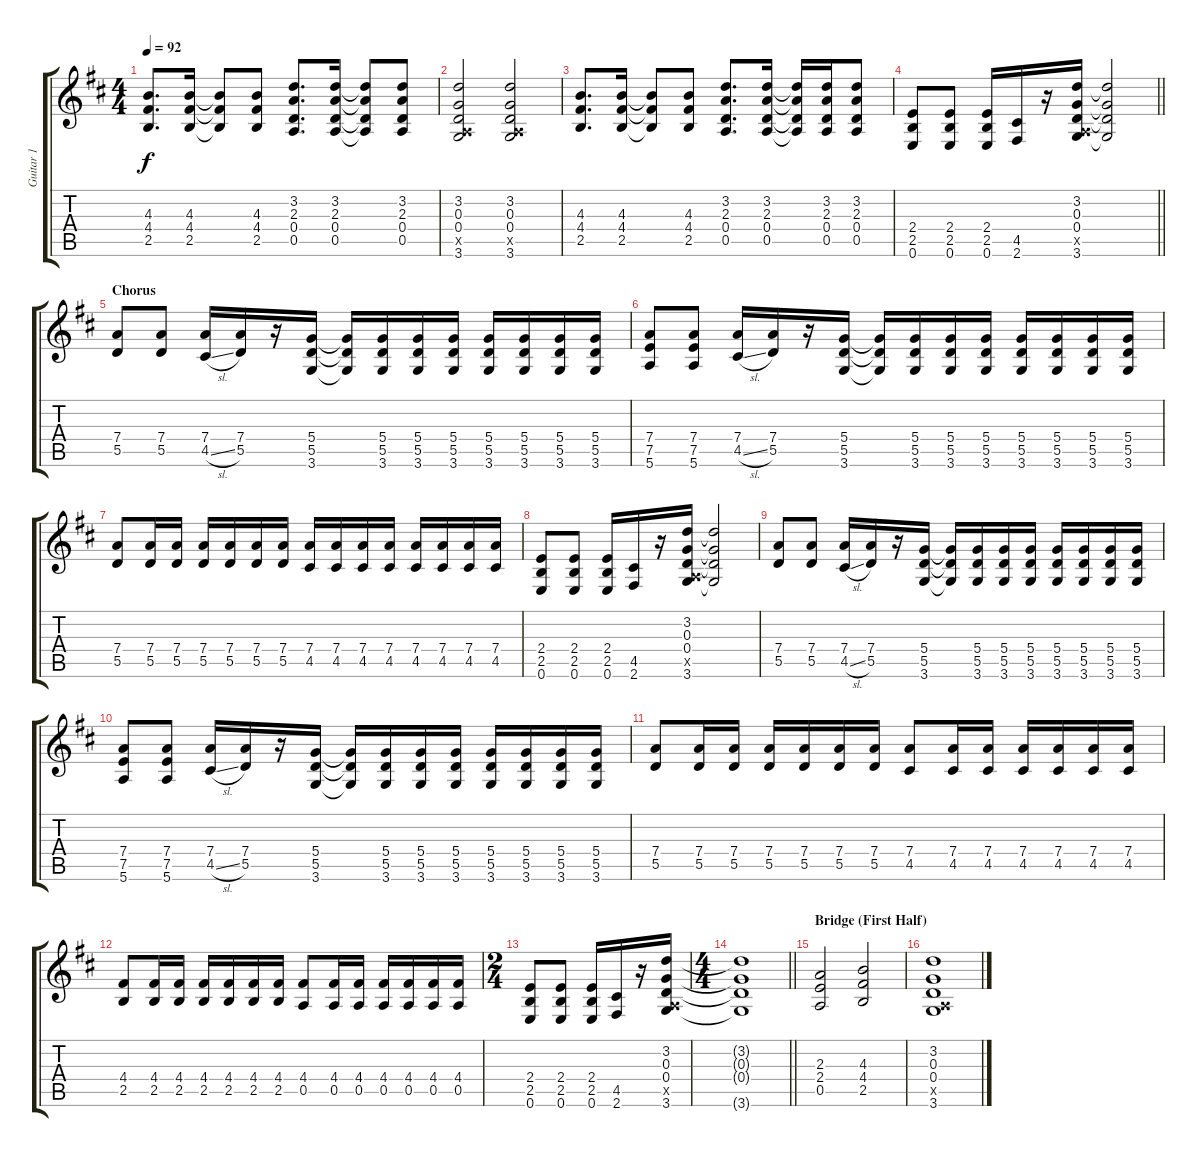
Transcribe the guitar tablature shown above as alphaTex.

\track ("Guitar 1" "Guitar 1") {instrument overdrivenguitar}
\staff {score tabs}
\tuning (E4 B3 G3 D3 A2 E2) {hide}
\ts (4 4)
\tempo 92
\clef g2
\ks d
(4.3 4.4 2.5).8{d dy f} (4.3 4.4 2.5).16 (4.3{t} 4.4{t} 2.5{t}).8 (4.3 4.4 2.5).8 (3.2 2.3 0.4 0.5).8{d} (3.2 2.3 0.4 0.5).16 (3.2{t} 2.3{t} 0.4{t} 0.5{t}).8 (3.2 2.3 0.4 0.5).8 |
(3.2 0.3 0.4 0.5{x} 3.6).2 (3.2 0.3 0.4 0.5{x} 3.6).2 |
(4.3 4.4 2.5).8{d} (4.3 4.4 2.5).16 (4.3{t} 4.4{t} 2.5{t}).8 (4.3 4.4 2.5).8 (3.2 2.3 0.4 0.5).8{d} (3.2 2.3 0.4 0.5).16 (3.2{t} 2.3{t} 0.4{t} 0.5{t}).16 (3.2 2.3 0.4 0.5).16 (3.2 2.3 0.4 0.5).8 |
\barLineRight lightlight
(2.4 2.5 0.6).8 (2.4 2.5 0.6).8 (2.4 2.5 0.6).16 (4.5 2.6).16 r.16 (3.2 0.3 0.4 0.5{x} 3.6).16 (3.2{t} 0.3{t} 0.4{t} 3.6{t}).2 |
\section ("" "Chorus")
(7.4 5.5).8 (7.4 5.5).8 (7.4 4.5{sl}).16 (7.4 5.5).16 r.16 (5.4 5.5 3.6).16 (5.4{t} 5.5{t} 3.6{t}).16 (5.4 5.5 3.6).16 (5.4 5.5 3.6).16 (5.4 5.5 3.6).16 (5.4 5.5 3.6).16 (5.4 5.5 3.6).16 (5.4 5.5 3.6).16 (5.4 5.5 3.6).16 |
(7.4 7.5 5.6).8 (7.4 7.5 5.6).8 (7.4 4.5{sl}).16 (7.4 5.5).16 r.16 (5.4 5.5 3.6).16 (5.4{t} 5.5{t} 3.6{t}).16 (5.4 5.5 3.6).16 (5.4 5.5 3.6).16 (5.4 5.5 3.6).16 (5.4 5.5 3.6).16 (5.4 5.5 3.6).16 (5.4 5.5 3.6).16 (5.4 5.5 3.6).16 |
(7.4 5.5).8 (7.4 5.5).16 (7.4 5.5).16 (7.4 5.5).16 (7.4 5.5).16 (7.4 5.5).16 (7.4 5.5).16 (7.4 4.5).16 (7.4 4.5).16 (7.4 4.5).16 (7.4 4.5).16 (7.4 4.5).16 (7.4 4.5).16 (7.4 4.5).16 (7.4 4.5).16 |
(2.4 2.5 0.6).8 (2.4 2.5 0.6).8 (2.4 2.5 0.6).16 (4.5 2.6).16 r.16 (3.2 0.3 0.4 0.5{x} 3.6).16 (3.2{t} 0.3{t} 0.4{t} 3.6{t}).2 |
(7.4 5.5).8 (7.4 5.5).8 (7.4 4.5{sl}).16 (7.4 5.5).16 r.16 (5.4 5.5 3.6).16 (5.4{t} 5.5{t} 3.6{t}).16 (5.4 5.5 3.6).16 (5.4 5.5 3.6).16 (5.4 5.5 3.6).16 (5.4 5.5 3.6).16 (5.4 5.5 3.6).16 (5.4 5.5 3.6).16 (5.4 5.5 3.6).16 |
(7.4 7.5 5.6).8 (7.4 7.5 5.6).8 (7.4 4.5{sl}).16 (7.4 5.5).16 r.16 (5.4 5.5 3.6).16 (5.4{t} 5.5{t} 3.6{t}).16 (5.4 5.5 3.6).16 (5.4 5.5 3.6).16 (5.4 5.5 3.6).16 (5.4 5.5 3.6).16 (5.4 5.5 3.6).16 (5.4 5.5 3.6).16 (5.4 5.5 3.6).16 |
(7.4 5.5).8 (7.4 5.5).16 (7.4 5.5).16 (7.4 5.5).16 (7.4 5.5).16 (7.4 5.5).16 (7.4 5.5).16 (7.4 4.5).8 (7.4 4.5).16 (7.4 4.5).16 (7.4 4.5).16 (7.4 4.5).16 (7.4 4.5).16 (7.4 4.5).16 |
(4.4 2.5).8 (4.4 2.5).16 (4.4 2.5).16 (4.4 2.5).16 (4.4 2.5).16 (4.4 2.5).16 (4.4 2.5).16 (4.4 0.5).8 (4.4 0.5).16 (4.4 0.5).16 (4.4 0.5).16 (4.4 0.5).16 (4.4 0.5).16 (4.4 0.5).16 |
\ts (2 4)
(2.4 2.5 0.6).8 (2.4 2.5 0.6).8 (2.4 2.5 0.6).16 (4.5 2.6).16 r.16 (3.2 0.3 0.4 0.5{x} 3.6).16 |
\ts (4 4)
\barLineRight lightlight
(3.2{t} 0.3{t} 0.4{t} 3.6{t}).1 |
\section ("" "Bridge (First Half)")
(2.3 2.4 0.5).2{volume 10} (4.3 4.4 2.5).2 |
(3.2 0.3 0.4 0.5{x} 3.6).1
